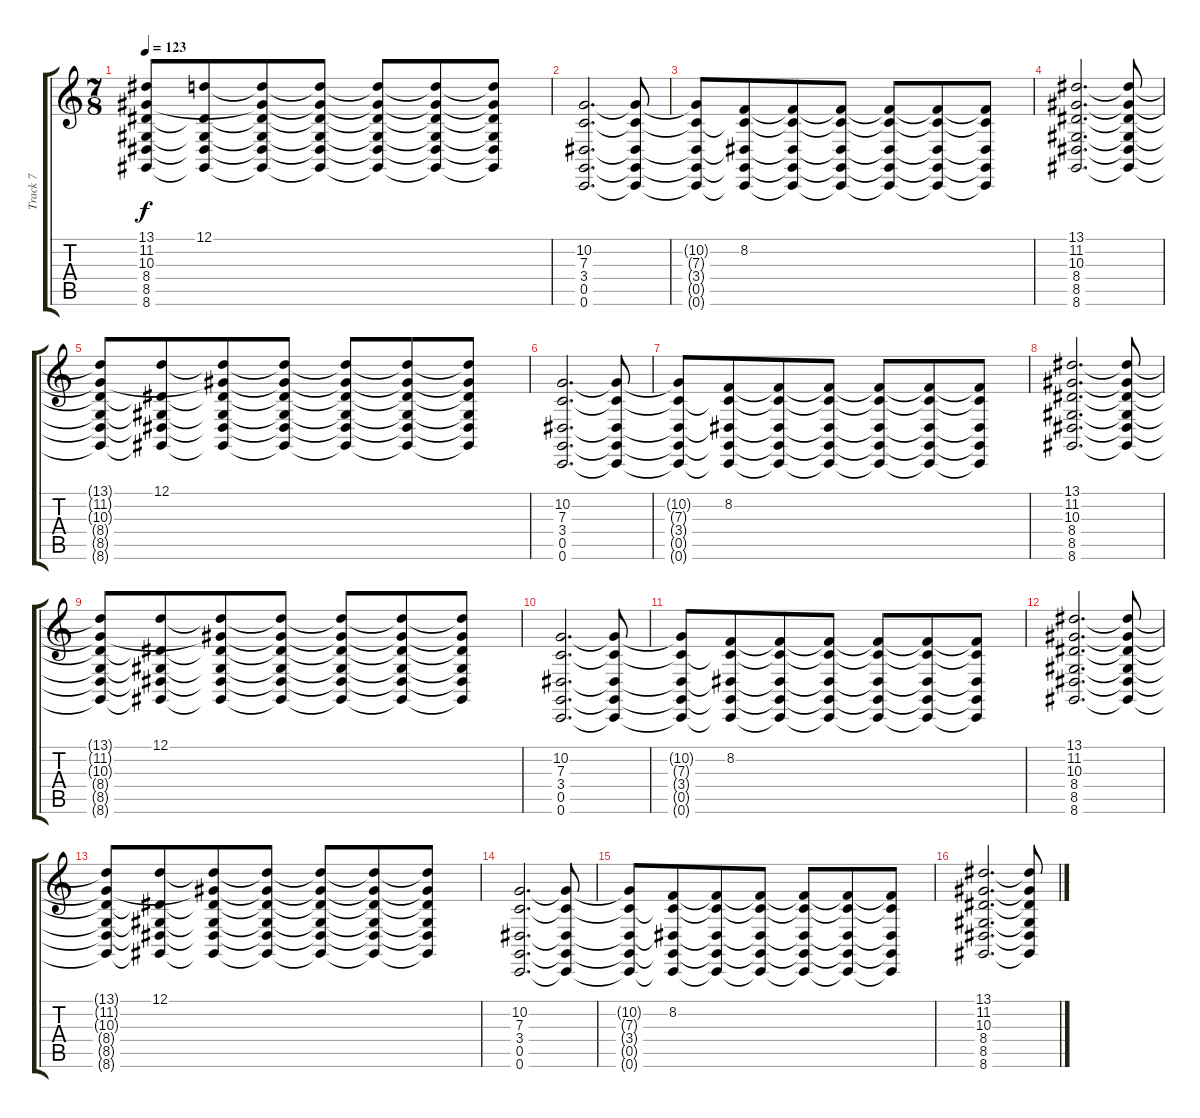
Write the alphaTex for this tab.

\track ("Track 7" "Track 7") {instrument pad2warm}
\staff {score tabs}
\tuning (D4 A3 F3 C3 G2 C2) {hide}
\ts (7 8)
\tempo 123
\clef g2
\ks c
(13.1{t} 11.2{t} 10.3{t} 8.4{t} 8.5{t} 8.6{t}).8{dy f} (12.1 10.3{t} 8.4{t} 8.5{t} 8.6{t}).8 (12.1{t} 11.2{t} 10.3{t} 8.4{t} 8.5{t} 8.6{t}).8 (12.1{t} 11.2{t} 10.3{t} 8.4{t} 8.5{t} 8.6{t}).8 (12.1{t} 11.2{t} 10.3{t} 8.4{t} 8.5{t} 8.6{t}).8 (12.1{t} 11.2{t} 10.3{t} 8.4{t} 8.5{t} 8.6{t}).8 (12.1{t} 11.2{t} 10.3{t} 8.4{t} 8.5{t} 8.6{t}).8 |
(10.2 7.3 3.4 0.5 0.6).2{d} (10.2{t} 7.3{t} 3.4{t} 0.5{t} 0.6{t}).8 |
(10.2{t} 7.3{t} 3.4{t} 0.5{t} 0.6{t}).8 (8.2 7.3{t} 3.4{t} 0.5{t} 0.6{t}).8 (8.2{t} 7.3{t} 3.4{t} 0.5{t} 0.6{t}).8 (8.2{t} 7.3{t} 3.4{t} 0.5{t} 0.6{t}).8 (8.2{t} 7.3{t} 3.4{t} 0.5{t} 0.6{t}).8 (8.2{t} 7.3{t} 3.4{t} 0.5{t} 0.6{t}).8 (8.2{t} 7.3{t} 3.4{t} 0.5{t} 0.6{t}).8 |
(13.1 11.2 10.3 8.4 8.5 8.6).2{d} (13.1{t} 11.2{t} 10.3{t} 8.4{t} 8.5{t} 8.6{t}).8 |
(13.1{t} 11.2{t} 10.3{t} 8.4{t} 8.5{t} 8.6{t}).8 (12.1 10.3{t} 8.4{t} 8.5{t} 8.6{t}).8 (12.1{t} 11.2{t} 10.3{t} 8.4{t} 8.5{t} 8.6{t}).8 (12.1{t} 11.2{t} 10.3{t} 8.4{t} 8.5{t} 8.6{t}).8 (12.1{t} 11.2{t} 10.3{t} 8.4{t} 8.5{t} 8.6{t}).8 (12.1{t} 11.2{t} 10.3{t} 8.4{t} 8.5{t} 8.6{t}).8 (12.1{t} 11.2{t} 10.3{t} 8.4{t} 8.5{t} 8.6{t}).8 |
(10.2 7.3 3.4 0.5 0.6).2{d} (10.2{t} 7.3{t} 3.4{t} 0.5{t} 0.6{t}).8 |
(10.2{t} 7.3{t} 3.4{t} 0.5{t} 0.6{t}).8 (8.2 7.3{t} 3.4{t} 0.5{t} 0.6{t}).8 (8.2{t} 7.3{t} 3.4{t} 0.5{t} 0.6{t}).8 (8.2{t} 7.3{t} 3.4{t} 0.5{t} 0.6{t}).8 (8.2{t} 7.3{t} 3.4{t} 0.5{t} 0.6{t}).8 (8.2{t} 7.3{t} 3.4{t} 0.5{t} 0.6{t}).8 (8.2{t} 7.3{t} 3.4{t} 0.5{t} 0.6{t}).8 |
(13.1 11.2 10.3 8.4 8.5 8.6).2{d} (13.1{t} 11.2{t} 10.3{t} 8.4{t} 8.5{t} 8.6{t}).8 |
(13.1{t} 11.2{t} 10.3{t} 8.4{t} 8.5{t} 8.6{t}).8 (12.1 10.3{t} 8.4{t} 8.5{t} 8.6{t}).8 (12.1{t} 11.2{t} 10.3{t} 8.4{t} 8.5{t} 8.6{t}).8 (12.1{t} 11.2{t} 10.3{t} 8.4{t} 8.5{t} 8.6{t}).8 (12.1{t} 11.2{t} 10.3{t} 8.4{t} 8.5{t} 8.6{t}).8 (12.1{t} 11.2{t} 10.3{t} 8.4{t} 8.5{t} 8.6{t}).8 (12.1{t} 11.2{t} 10.3{t} 8.4{t} 8.5{t} 8.6{t}).8 |
(10.2 7.3 3.4 0.5 0.6).2{d} (10.2{t} 7.3{t} 3.4{t} 0.5{t} 0.6{t}).8 |
(10.2{t} 7.3{t} 3.4{t} 0.5{t} 0.6{t}).8 (8.2 7.3{t} 3.4{t} 0.5{t} 0.6{t}).8 (8.2{t} 7.3{t} 3.4{t} 0.5{t} 0.6{t}).8 (8.2{t} 7.3{t} 3.4{t} 0.5{t} 0.6{t}).8 (8.2{t} 7.3{t} 3.4{t} 0.5{t} 0.6{t}).8 (8.2{t} 7.3{t} 3.4{t} 0.5{t} 0.6{t}).8 (8.2{t} 7.3{t} 3.4{t} 0.5{t} 0.6{t}).8 |
(13.1 11.2 10.3 8.4 8.5 8.6).2{d} (13.1{t} 11.2{t} 10.3{t} 8.4{t} 8.5{t} 8.6{t}).8 |
(13.1{t} 11.2{t} 10.3{t} 8.4{t} 8.5{t} 8.6{t}).8 (12.1 10.3{t} 8.4{t} 8.5{t} 8.6{t}).8 (12.1{t} 11.2{t} 10.3{t} 8.4{t} 8.5{t} 8.6{t}).8 (12.1{t} 11.2{t} 10.3{t} 8.4{t} 8.5{t} 8.6{t}).8 (12.1{t} 11.2{t} 10.3{t} 8.4{t} 8.5{t} 8.6{t}).8 (12.1{t} 11.2{t} 10.3{t} 8.4{t} 8.5{t} 8.6{t}).8 (12.1{t} 11.2{t} 10.3{t} 8.4{t} 8.5{t} 8.6{t}).8 |
(10.2 7.3 3.4 0.5 0.6).2{d} (10.2{t} 7.3{t} 3.4{t} 0.5{t} 0.6{t}).8 |
(10.2{t} 7.3{t} 3.4{t} 0.5{t} 0.6{t}).8 (8.2 7.3{t} 3.4{t} 0.5{t} 0.6{t}).8 (8.2{t} 7.3{t} 3.4{t} 0.5{t} 0.6{t}).8 (8.2{t} 7.3{t} 3.4{t} 0.5{t} 0.6{t}).8 (8.2{t} 7.3{t} 3.4{t} 0.5{t} 0.6{t}).8 (8.2{t} 7.3{t} 3.4{t} 0.5{t} 0.6{t}).8 (8.2{t} 7.3{t} 3.4{t} 0.5{t} 0.6{t}).8 |
(13.1 11.2 10.3 8.4 8.5 8.6).2{d} (13.1{t} 11.2{t} 10.3{t} 8.4{t} 8.5{t} 8.6{t}).8
